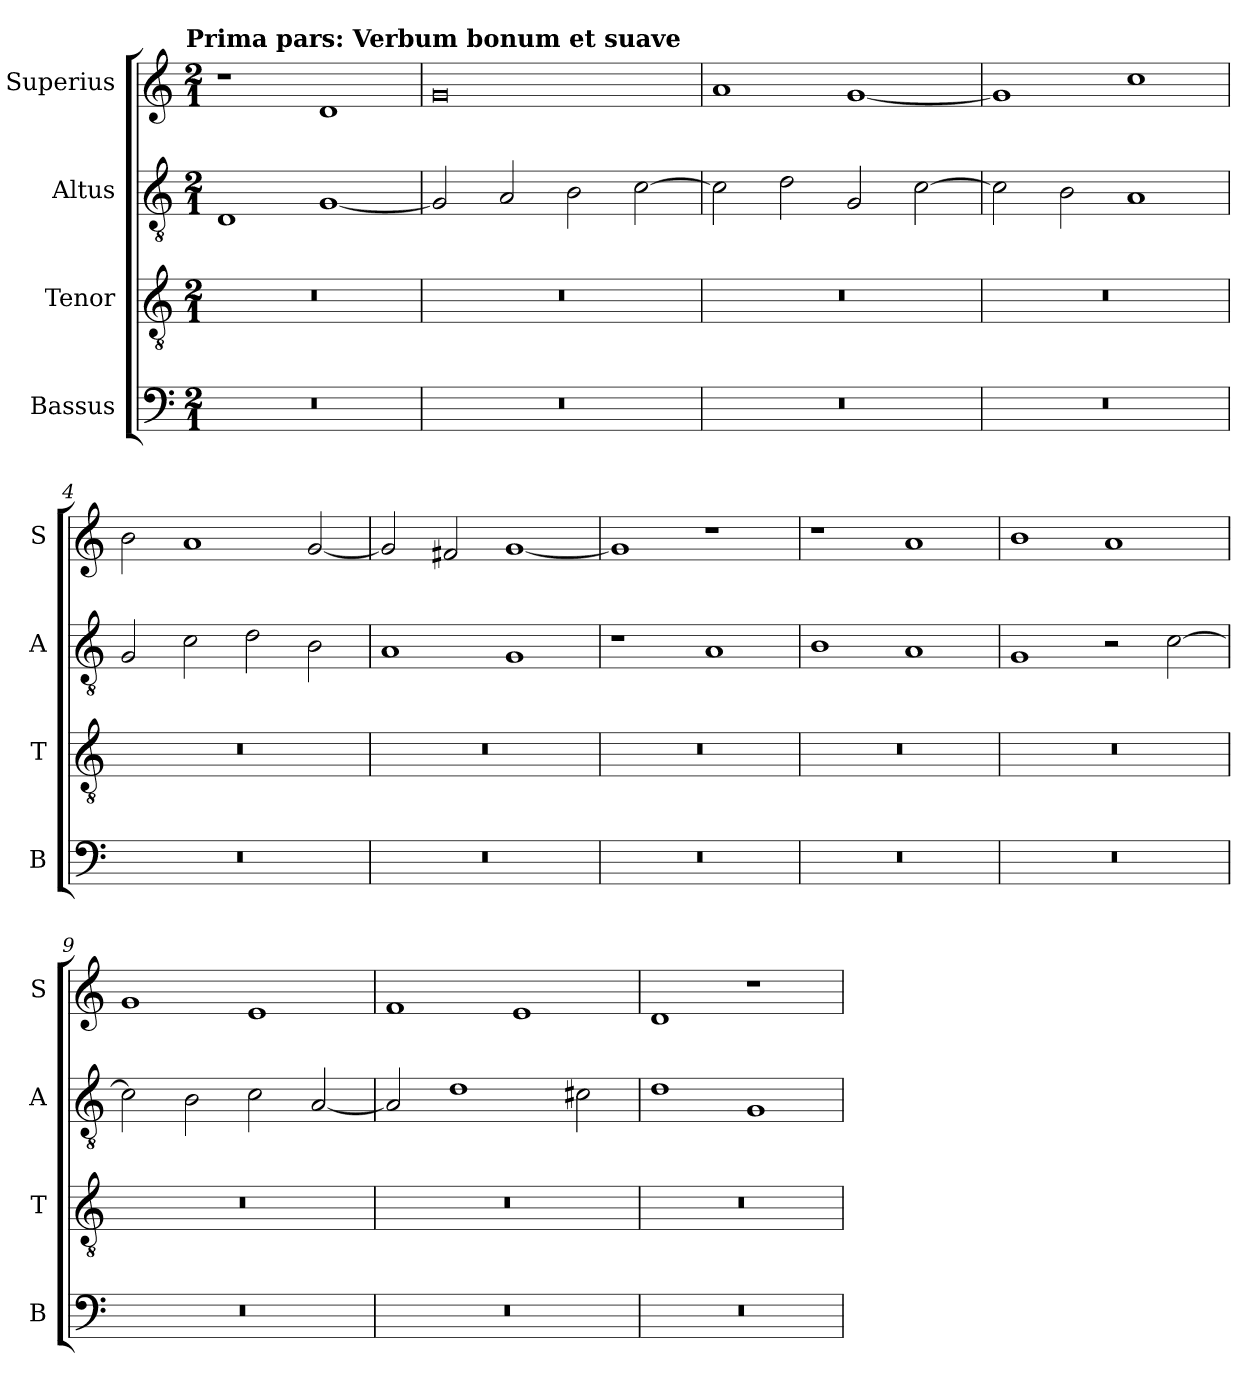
**kern	**kern	**kern	**kern
*part4	*part3	*part2	*part1
*staff4	*staff3	*staff2	*staff1
*I"Bassus	*I"Tenor	*I"Altus	*I"Superius
*I'B	*I'T	*I'A	*I'S
*clefF4	*clefGv2	*clefGv2	*clefG2
*k[]	*k[]	*k[]	*k[]
*C:	*C:	*C:	*C:
!!LO:TX:omd:t=Prima pars&colon; Verbum bonum et suave
*M2/1	*M2/1	*M2/1	*M2/1
=	=	=	=
0r	0r	1D	1r
.	.	[1G	1d
=1	=1	=1	=1
0r	0r	2G]	0g
.	.	2A	.
.	.	2B	.
.	.	[2c	.
=2	=2	=2	=2
0r	0r	2c]	1a
.	.	2d	.
.	.	2G	[1g
.	.	[2c	.
=3	=3	=3	=3
0r	0r	2c]	1g]
.	.	2B	.
.	.	1A	1cc
=4	=4	=4	=4
0r	0r	2G	2b
.	.	2c	1a
.	.	2d	.
.	.	2B	[2g
=5	=5	=5	=5
0r	0r	1A	2g]
.	.	.	2f#X
.	.	1G	[1g
=6	=6	=6	=6
0r	0r	1r	1g]
.	.	1A	1r
=7	=7	=7	=7
0r	0r	1B	1r
.	.	1A	1a
=8	=8	=8	=8
0r	0r	1G	1b
.	.	2r	1a
.	.	[2c	.
=9	=9	=9	=9
0r	0r	2c]	1g
.	.	2B	.
.	.	2c	1e
.	.	[2A	.
=10	=10	=10	=10
0r	0r	2A]	1f
.	.	1d	.
.	.	.	1e
.	.	2c#X	.
=11	=11	=11	=11
0r	0r	1d	1d
.	.	1G	1r
=	=	=	=
*-	*-	*-	*-
